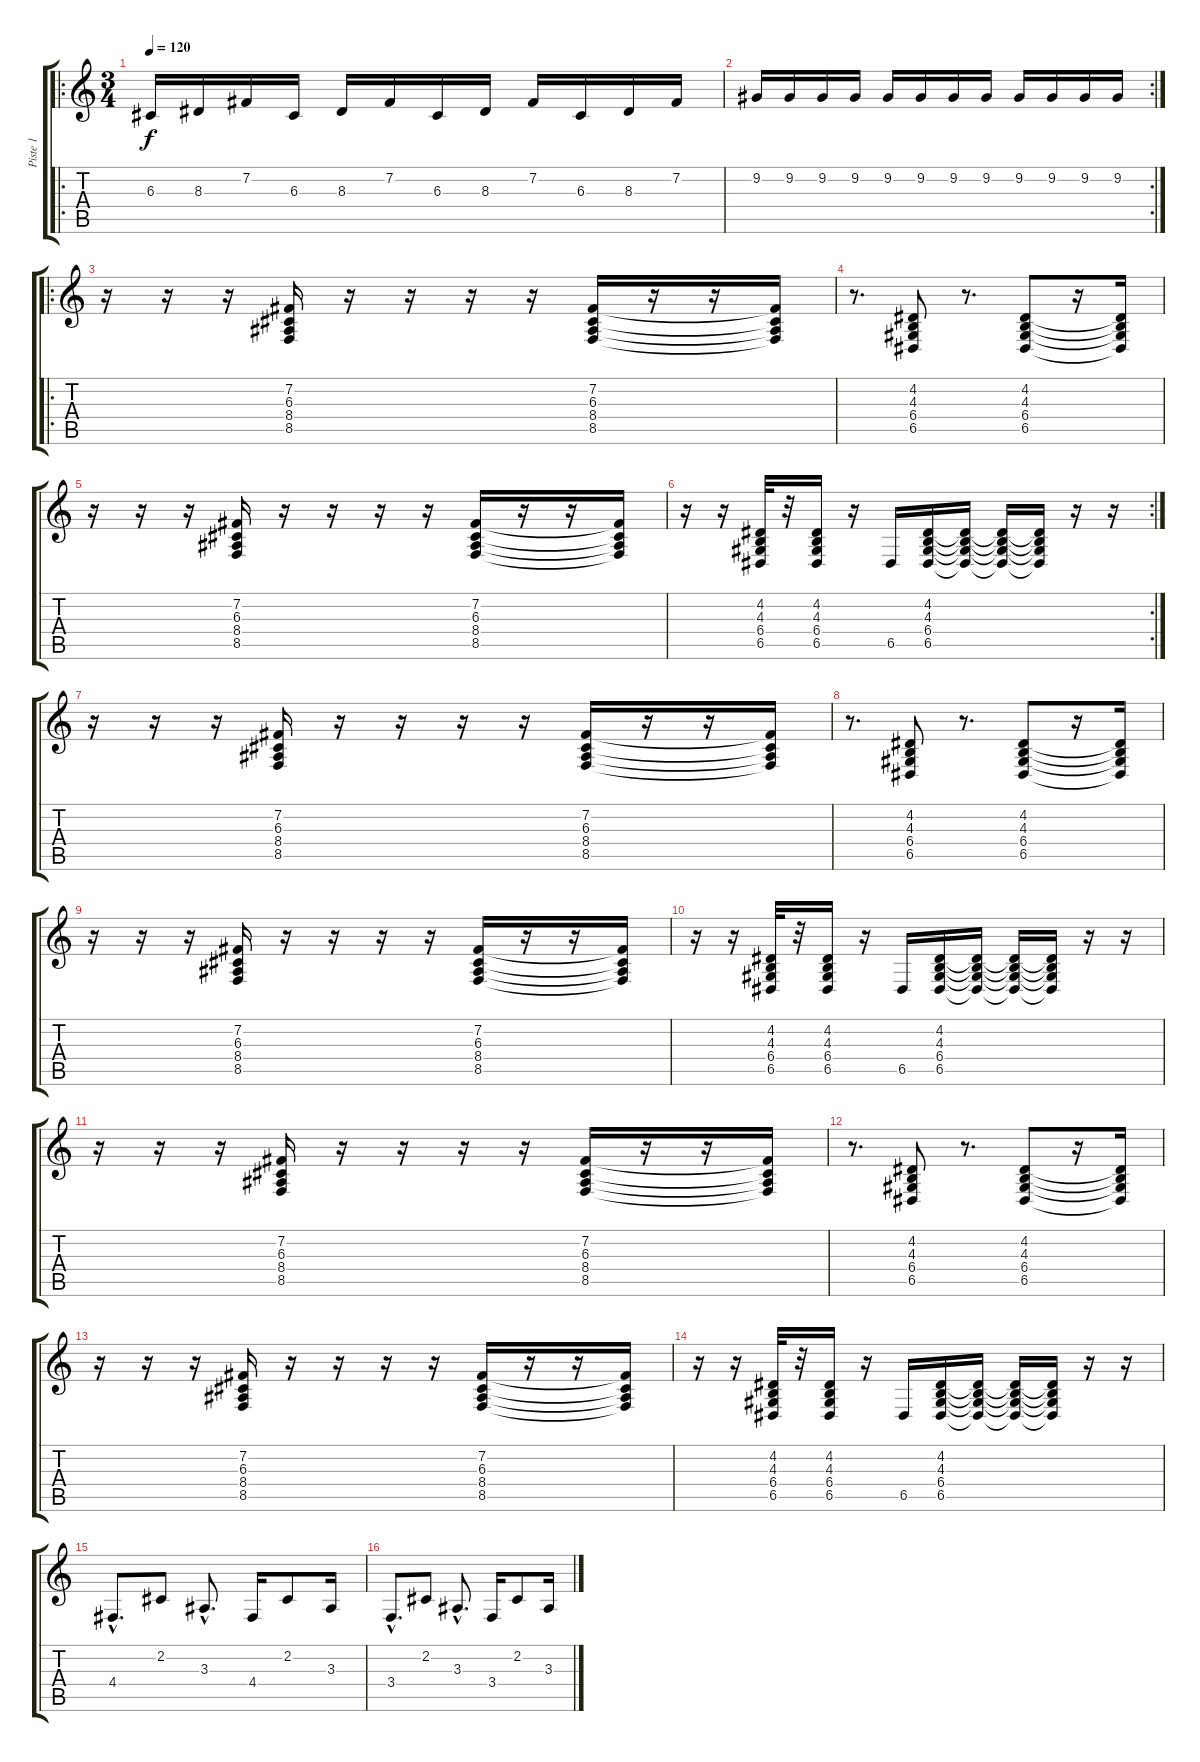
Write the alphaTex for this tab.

\track ("Piste 1" "Piste 1") {instrument acousticgrandpiano}
\staff {score tabs}
\tuning (E4 B3 G3 D3 A2 E2) {hide}
\ro
\ts (3 4)
\tempo 120
\clef g2
\ks c
6.3.16{dy f} 8.3.16 7.2.16 6.3.16 8.3.16 7.2.16 6.3.16 8.3.16 7.2.16 6.3.16 8.3.16 7.2.16 |
\rc 2
9.2.16 9.2.16 9.2.16 9.2.16 9.2.16 9.2.16 9.2.16 9.2.16 9.2.16 9.2.16 9.2.16 9.2.16 |
\ro
r.16 r.16 r.16 (7.2 6.3 8.4 8.5).16 r.16 r.16 r.16 r.16 (7.2 6.3 8.4 8.5).16 r.16 r.16 (7.2{t} 6.3{t} 8.4{t} 8.5{t}).16 |
r.8{d} (4.2 4.3 6.4 6.5).8 r.8{d} (4.2 4.3 6.4 6.5).8 r.16 (4.2{t} 4.3{t} 6.4{t} 6.5{t}).16 |
r.16 r.16 r.16 (7.2 6.3 8.4 8.5).16 r.16 r.16 r.16 r.16 (7.2 6.3 8.4 8.5).16 r.16 r.16 (7.2{t} 6.3{t} 8.4{t} 8.5{t}).16 |
\rc 2
r.16 r.16 (4.2 4.3 6.4 6.5).32 r.32 (4.2 4.3 6.4 6.5).16 r.16 6.5.16 (4.2 4.3 6.4 6.5).16 (4.2{t} 4.3{t} 6.4{t} 6.5{t}).16 (4.2{t} 4.3{t} 6.4{t} 6.5{t}).16 (4.2{t} 4.3{t} 6.4{t} 6.5{t}).16 r.16 r.16 |
r.16 r.16 r.16 (7.2 6.3 8.4 8.5).16 r.16 r.16 r.16 r.16 (7.2 6.3 8.4 8.5).16 r.16 r.16 (7.2{t} 6.3{t} 8.4{t} 8.5{t}).16 |
r.8{d} (4.2 4.3 6.4 6.5).8 r.8{d} (4.2 4.3 6.4 6.5).8 r.16 (4.2{t} 4.3{t} 6.4{t} 6.5{t}).16 |
r.16 r.16 r.16 (7.2 6.3 8.4 8.5).16 r.16 r.16 r.16 r.16 (7.2 6.3 8.4 8.5).16 r.16 r.16 (7.2{t} 6.3{t} 8.4{t} 8.5{t}).16 |
r.16 r.16 (4.2 4.3 6.4 6.5).32 r.32 (4.2 4.3 6.4 6.5).16 r.16 6.5.16 (4.2 4.3 6.4 6.5).16 (4.2{t} 4.3{t} 6.4{t} 6.5{t}).16 (4.2{t} 4.3{t} 6.4{t} 6.5{t}).16 (4.2{t} 4.3{t} 6.4{t} 6.5{t}).16 r.16 r.16 |
r.16 r.16 r.16 (7.2 6.3 8.4 8.5).16 r.16 r.16 r.16 r.16 (7.2 6.3 8.4 8.5).16 r.16 r.16 (7.2{t} 6.3{t} 8.4{t} 8.5{t}).16 |
r.8{d} (4.2 4.3 6.4 6.5).8 r.8{d} (4.2 4.3 6.4 6.5).8 r.16 (4.2{t} 4.3{t} 6.4{t} 6.5{t}).16 |
r.16 r.16 r.16 (7.2 6.3 8.4 8.5).16 r.16 r.16 r.16 r.16 (7.2 6.3 8.4 8.5).16 r.16 r.16 (7.2{t} 6.3{t} 8.4{t} 8.5{t}).16 |
r.16 r.16 (4.2 4.3 6.4 6.5).32 r.32 (4.2 4.3 6.4 6.5).16 r.16 6.5.16 (4.2 4.3 6.4 6.5).16 (4.2{t} 4.3{t} 6.4{t} 6.5{t}).16 (4.2{t} 4.3{t} 6.4{t} 6.5{t}).16 (4.2{t} 4.3{t} 6.4{t} 6.5{t}).16 r.16 r.16 |
4.4{hac}.8{d} 2.2.8 3.3{hac}.8{d} 4.4.16 2.2.8 3.3.16 |
3.4{hac}.8{d} 2.2.8 3.3{hac}.8{d} 3.4.16 2.2.8 3.3.16
